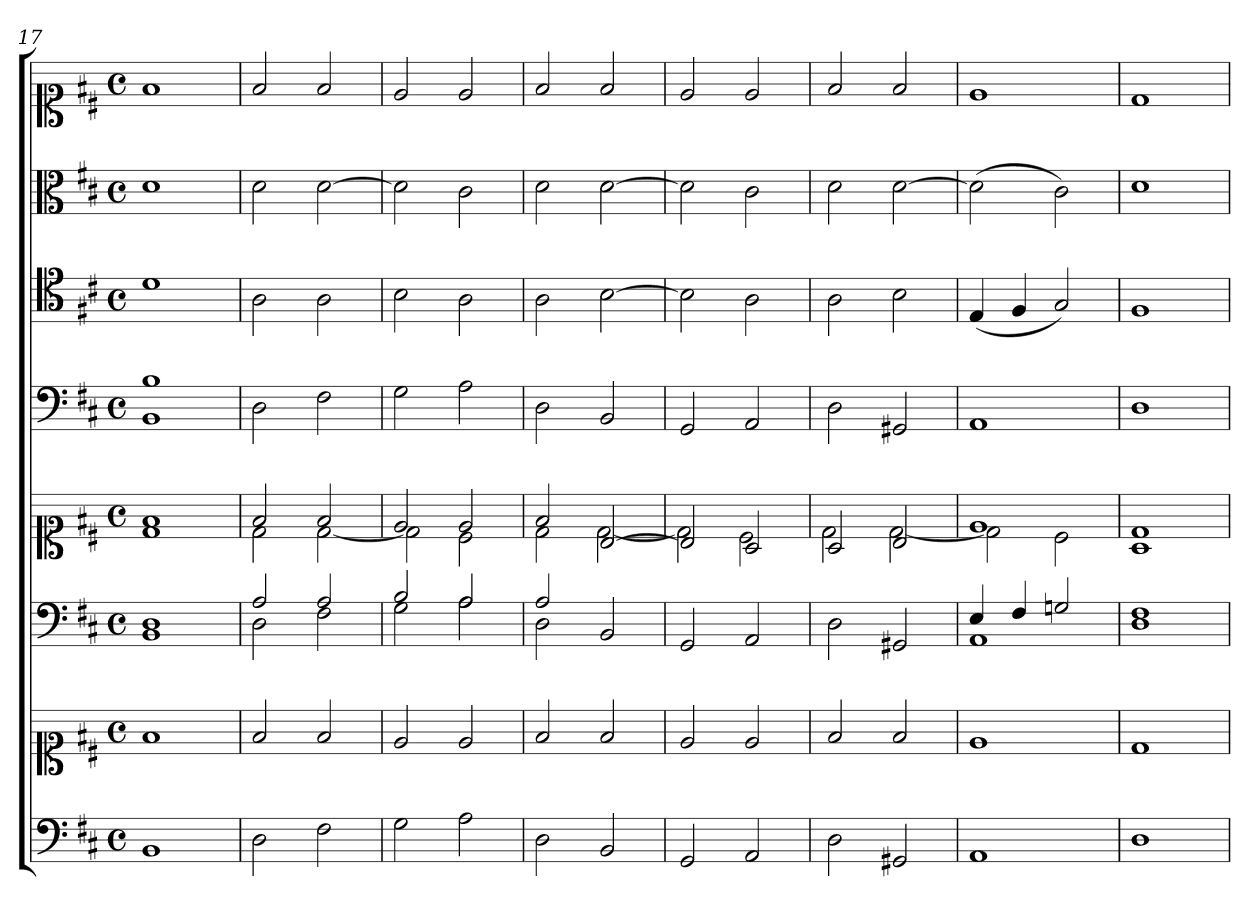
**kern	**kern	**kern	**kern	**kern	**kern	**kern	**kern
*part6	*part6	*part5	*part5	*part4	*part3	*part2	*part1
*staff8	*staff7	*staff6	*staff5	*staff4	*staff3	*staff2	*staff1
*clefF4	*clefC1	*clefF4	*clefC1	*clefF4	*clefC4	*clefC3	*clefC1
*k[f#c#]	*k[f#c#]	*k[f#c#]	*k[f#c#]	*k[f#c#]	*k[f#c#]	*k[f#c#]	*k[f#c#]
*D:	*D:	*D:	*D:	*D:	*D:	*D:	*D:
*M4/4	*M4/4	*M4/4	*M4/4	*M4/4	*M4/4	*M4/4	*M4/4
*met(c)	*met(c)	*met(c)	*met(c)	*met(c)	*met(c)	*met(c)	*met(c)
=17	=17	=17	=17	=17	=17	=17	=17
*	*	*^	*^	*^	*	*	*
1BB	1f#	1D	1BB	1f#	1d	1B	1BB	1d	1d	1f#
*	*	*	*	*	*	*v	*v	*	*	*
=18	=18	=18	=18	=18	=18	=18	=18	=18	=18
2D	2f#	2A	2D	2f#	2d	2D	2A	2d	2f#
2F#	2f#	2A	2F#	2f#	[2d	2F#	2A	[2d	2f#
=19	=19	=19	=19	=19	=19	=19	=19	=19	=19
2G	2e	2B	2G	2e	2d]	2G	2B	2d]	2e
2A	2e	2A	2A	2e	2c#	2A	2A	2c#	2e
=20	=20	=20	=20	=20	=20	=20	=20	=20	=20
2D	2f#	2A	2D	2f#	2d	2D	2A	2d	2f#
2BB	2f#	2ryy	2BB	[2B	[2d	2BB	[2B	[2d	2f#
*	*	*v	*v	*	*	*	*	*	*
=21	=21	=21	=21	=21	=21	=21	=21	=21
2GG	2e	2GG	2B]	2d]	2GG	2B]	2d]	2e
2AA	2e	2AA	2A	2c#	2AA	2A	2c#	2e
=22	=22	=22	=22	=22	=22	=22	=22	=22
2D	2f#	2D	2A	2d	2D	2A	2d	2f#
2GG#X	2f#	2GG#X	2B	[2d	2GG#X	2B	[2d	2f#
=23	=23	=23	=23	=23	=23	=23	=23	=23
*	*	*^	*	*	*	*	*	*
1AA	1e	4E	1AA	1e	2d]	1AA	(4E	(2d]	1e
.	.	4F#	.	.	.	.	4F#	.	.
.	.	2Gn	.	.	2c#	.	2G)	2c#)	.
=24	=24	=24	=24	=24	=24	=24	=24	=24	=24
1D	1d	1F#	1D	1d	1A	1D	1F#	1d	1d
*	*	*v	*v	*	*	*	*	*	*
*	*	*	*v	*v	*	*	*	*
=	=	=	=	=	=	=	=
*-	*-	*-	*-	*-	*-	*-	*-
